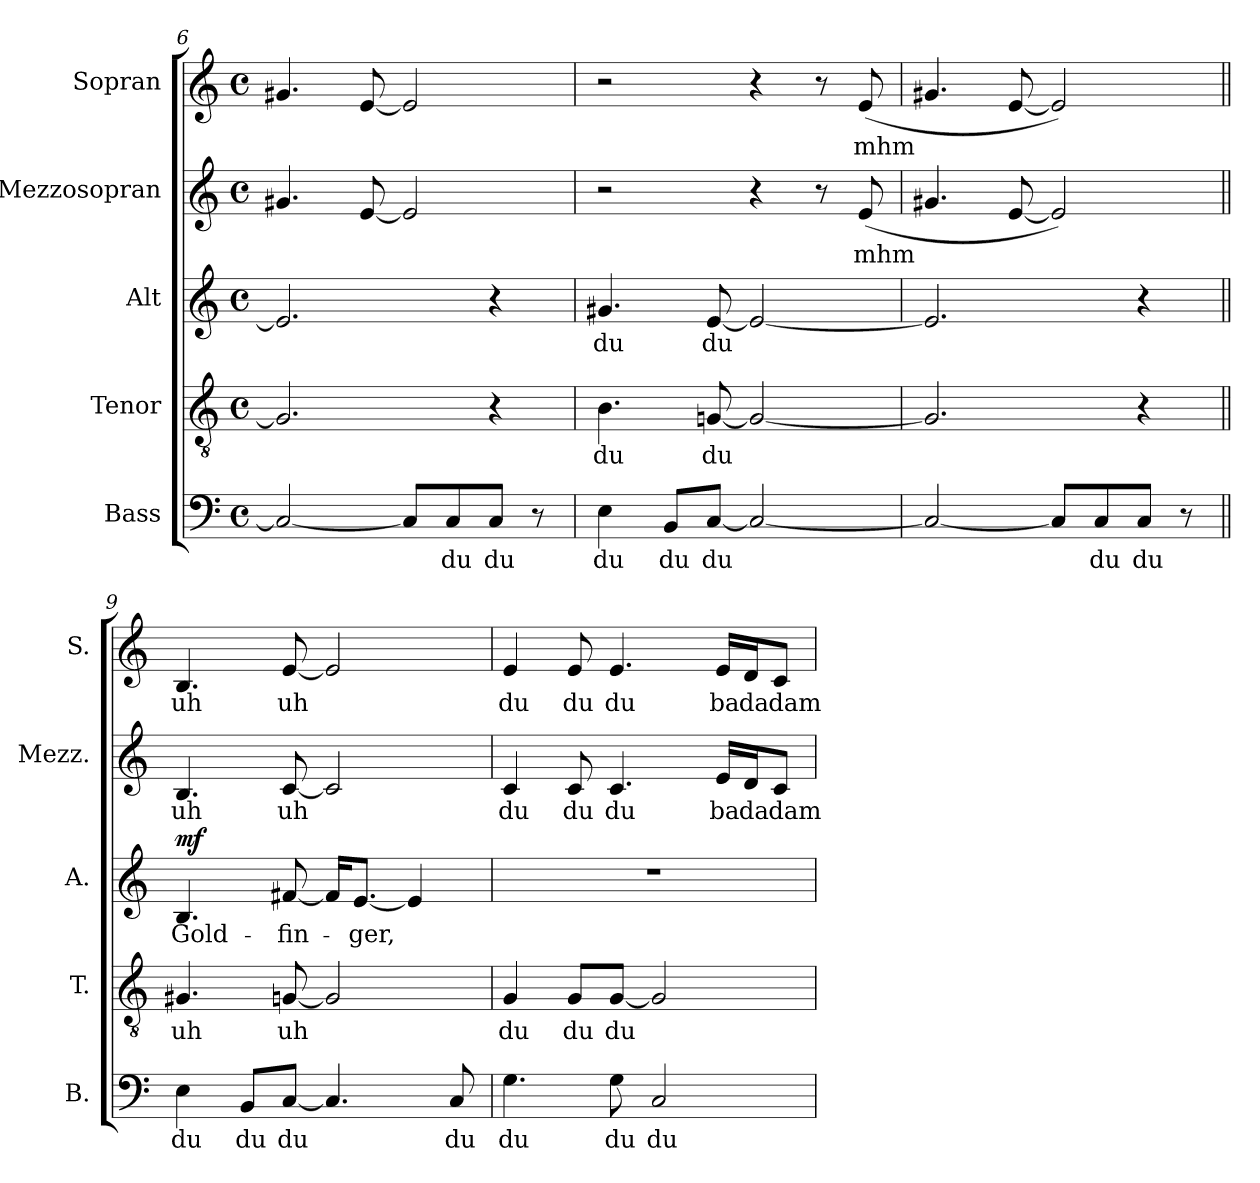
**kern	**text	**kern	**text	**kern	**text	**dynam	**kern	**text	**kern	**text
*part5	*part5	*part4	*part4	*part3	*part3	*part3	*part2	*part2	*part1	*part1
*staff5	*staff5	*staff4	*staff4	*staff3	*staff3	*staff3	*staff2	*staff2	*staff1	*staff1
*I"Bass	*	*I"Tenor	*	*I"Alt	*	*	*I"Mezzosopran	*	*I"Sopran	*
*I'B.	*	*I'T.	*	*I'A.	*	*	*I'Mezz.	*	*I'S.	*
*clefF4	*	*clefGv2	*	*clefG2	*	*	*clefG2	*	*clefG2	*
*k[]	*	*k[]	*	*k[]	*	*	*k[]	*	*k[]	*
*C:	*	*C:	*	*C:	*	*	*C:	*	*C:	*
*M4/4	*	*M4/4	*	*M4/4	*	*	*M4/4	*	*M4/4	*
*met(c)	*	*met(c)	*	*met(c)	*	*	*met(c)	*	*met(c)	*
=6	=6	=6	=6	=6	=6	=6	=6	=6	=6	=6
2C/_	.	2.G/]	.	2.e/]	.	.	4.g#X/	.	4.g#X/	.
.	.	.	.	.	.	.	[8e/	.	[8e/	.
8C/L]	.	.	.	.	.	.	2e/]	.	2e/]	.
!	!LO:LY:b	!	!	!	!	!	!	!	!	!
8C/	du	.	.	.	.	.	.	.	.	.
!	!LO:LY:b	!	!	!	!	!	!	!	!	!
8C/J	du	4r	.	4r	.	.	.	.	.	.
8r	.	.	.	.	.	.	.	.	.	.
=7	=7	=7	=7	=7	=7	=7	=7	=7	=7	=7
!	!LO:LY:b	!	!	!	!	!	!	!	!	!
!	!	!	!LO:LY:b	!	!	!	!	!	!	!
!	!	!	!	!	!LO:LY:b	!	!	!	!	!
4E\	du	4.B\	du	4.g#X/	du	.	2r	.	2r	.
!	!LO:LY:b	!	!	!	!	!	!	!	!	!
8BB/L	du	.	.	.	.	.	.	.	.	.
!	!LO:LY:b	!	!	!	!	!	!	!	!	!
!	!	!	!LO:LY:b	!	!	!	!	!	!	!
!	!	!	!	!	!LO:LY:b	!	!	!	!	!
[8C/J	du	[8Gni/	du	[8e/	du	.	.	.	.	.
2C/_	.	2G/_	.	2e/_	.	.	4r	.	4r	.
.	.	.	.	.	.	.	8r	.	8r	.
!	!	!	!	!	!	!	!	!LO:LY:b	!	!
!	!	!	!	!	!	!	!	!	!	!LO:LY:b
.	.	.	.	.	.	.	(8e/	mhm	(>8e/	mhm
=8	=8	=8	=8	=8	=8	=8	=8	=8	=8	=8
2C/_	.	2.G/]	.	2.e/]	.	.	4.g#X/	.	4.g#X/	.
.	.	.	.	.	.	.	[8e/	.	[8e/	.
8C/L]	.	.	.	.	.	.	2e/])	.	2e/])	.
!	!LO:LY:b	!	!	!	!	!	!	!	!	!
8C/	du	.	.	.	.	.	.	.	.	.
!	!LO:LY:b	!	!	!	!	!	!	!	!	!
8C/J	du	4r	.	4r	.	.	.	.	.	.
8r	.	.	.	.	.	.	.	.	.	.
!!LO:LB:g=z
=9||	=9||	=9||	=9||	=9||	=9||	=9||	=9||	=9||	=9||	=9||
!	!LO:LY:b	!	!	!	!	!	!	!	!	!
!	!	!	!LO:LY:b	!	!	!	!	!	!	!
!	!	!	!	!	!LO:LY:b	!	!	!	!	!
!	!	!	!	!	!	!	!	!LO:LY:b	!	!
!	!	!	!	!	!	!LO:DY:b	!	!	!	!LO:LY:b
4E\	du	4.G#X/	uh	4.B/	Gold-	mf	4.B/	uh	4.B/	uh
!	!LO:LY:b	!	!	!	!	!	!	!	!	!
8BB/L	du	.	.	.	.	.	.	.	.	.
!	!LO:LY:b	!	!	!	!	!	!	!	!	!
!	!	!	!LO:LY:b	!	!	!	!	!	!	!
!	!	!	!	!	!LO:LY:b	!	!	!	!	!
!	!	!	!	!	!	!	!	!LO:LY:b	!	!
!	!	!	!	!	!	!	!	!	!	!LO:LY:b
[8C/J	du	[8Gn/	uh	[8f#X/	-fin-	.	[8c/	uh	[8e/	uh
4.C/]	.	2G/]	.	16f#/KL]	.	.	2c/]	.	2e/]	.
!	!	!	!	!	!LO:LY:b	!	!	!	!	!
.	.	.	.	[8.e/J	-ger,	.	.	.	.	.
.	.	.	.	4e/]	.	.	.	.	.	.
!	!LO:LY:b	!	!	!	!	!	!	!	!	!
8C/	du	.	.	.	.	.	.	.	.	.
=10	=10	=10	=10	=10	=10	=10	=10	=10	=10	=10
!	!LO:LY:b	!	!	!	!	!	!	!	!	!
!	!	!	!LO:LY:b	!	!	!	!	!	!	!
!	!	!	!	!	!	!	!	!LO:LY:b	!	!
!	!	!	!	!	!	!	!	!	!	!LO:LY:b
4.G\	du	4G/	du	1r	.	.	4c/	du	4e/	du
!	!	!	!LO:LY:b	!	!	!	!	!	!	!
!	!	!	!	!	!	!	!	!LO:LY:b	!	!
!	!	!	!	!	!	!	!	!	!	!LO:LY:b
.	.	8G/L	du	.	.	.	8c/	du	8e/	du
!	!LO:LY:b	!	!	!	!	!	!	!	!	!
!	!	!	!LO:LY:b	!	!	!	!	!	!	!
!	!	!	!	!	!	!	!	!LO:LY:b	!	!
!	!	!	!	!	!	!	!	!	!	!LO:LY:b
8G\	du	[8G/J	du	.	.	.	4.c/	du	4.e/	du
!	!LO:LY:b	!	!	!	!	!	!	!	!	!
2C/	du	2G/]	.	.	.	.	.	.	.	.
!	!	!	!	!	!	!	!	!LO:LY:b	!	!
!	!	!	!	!	!	!	!	!	!	!LO:LY:b
.	.	.	.	.	.	.	16e/LL	ba	16e/LL	ba
!	!	!	!	!	!	!	!	!LO:LY:b	!	!
!	!	!	!	!	!	!	!	!	!	!LO:LY:b
.	.	.	.	.	.	.	16d/J	da	16d/J	da
!	!	!	!	!	!	!	!	!LO:LY:b	!	!
!	!	!	!	!	!	!	!	!	!	!LO:LY:b
.	.	.	.	.	.	.	8c/J	dam	8c/J	dam
=	=	=	=	=	=	=	=	=	=	=
*-	*-	*-	*-	*-	*-	*-	*-	*-	*-	*-
